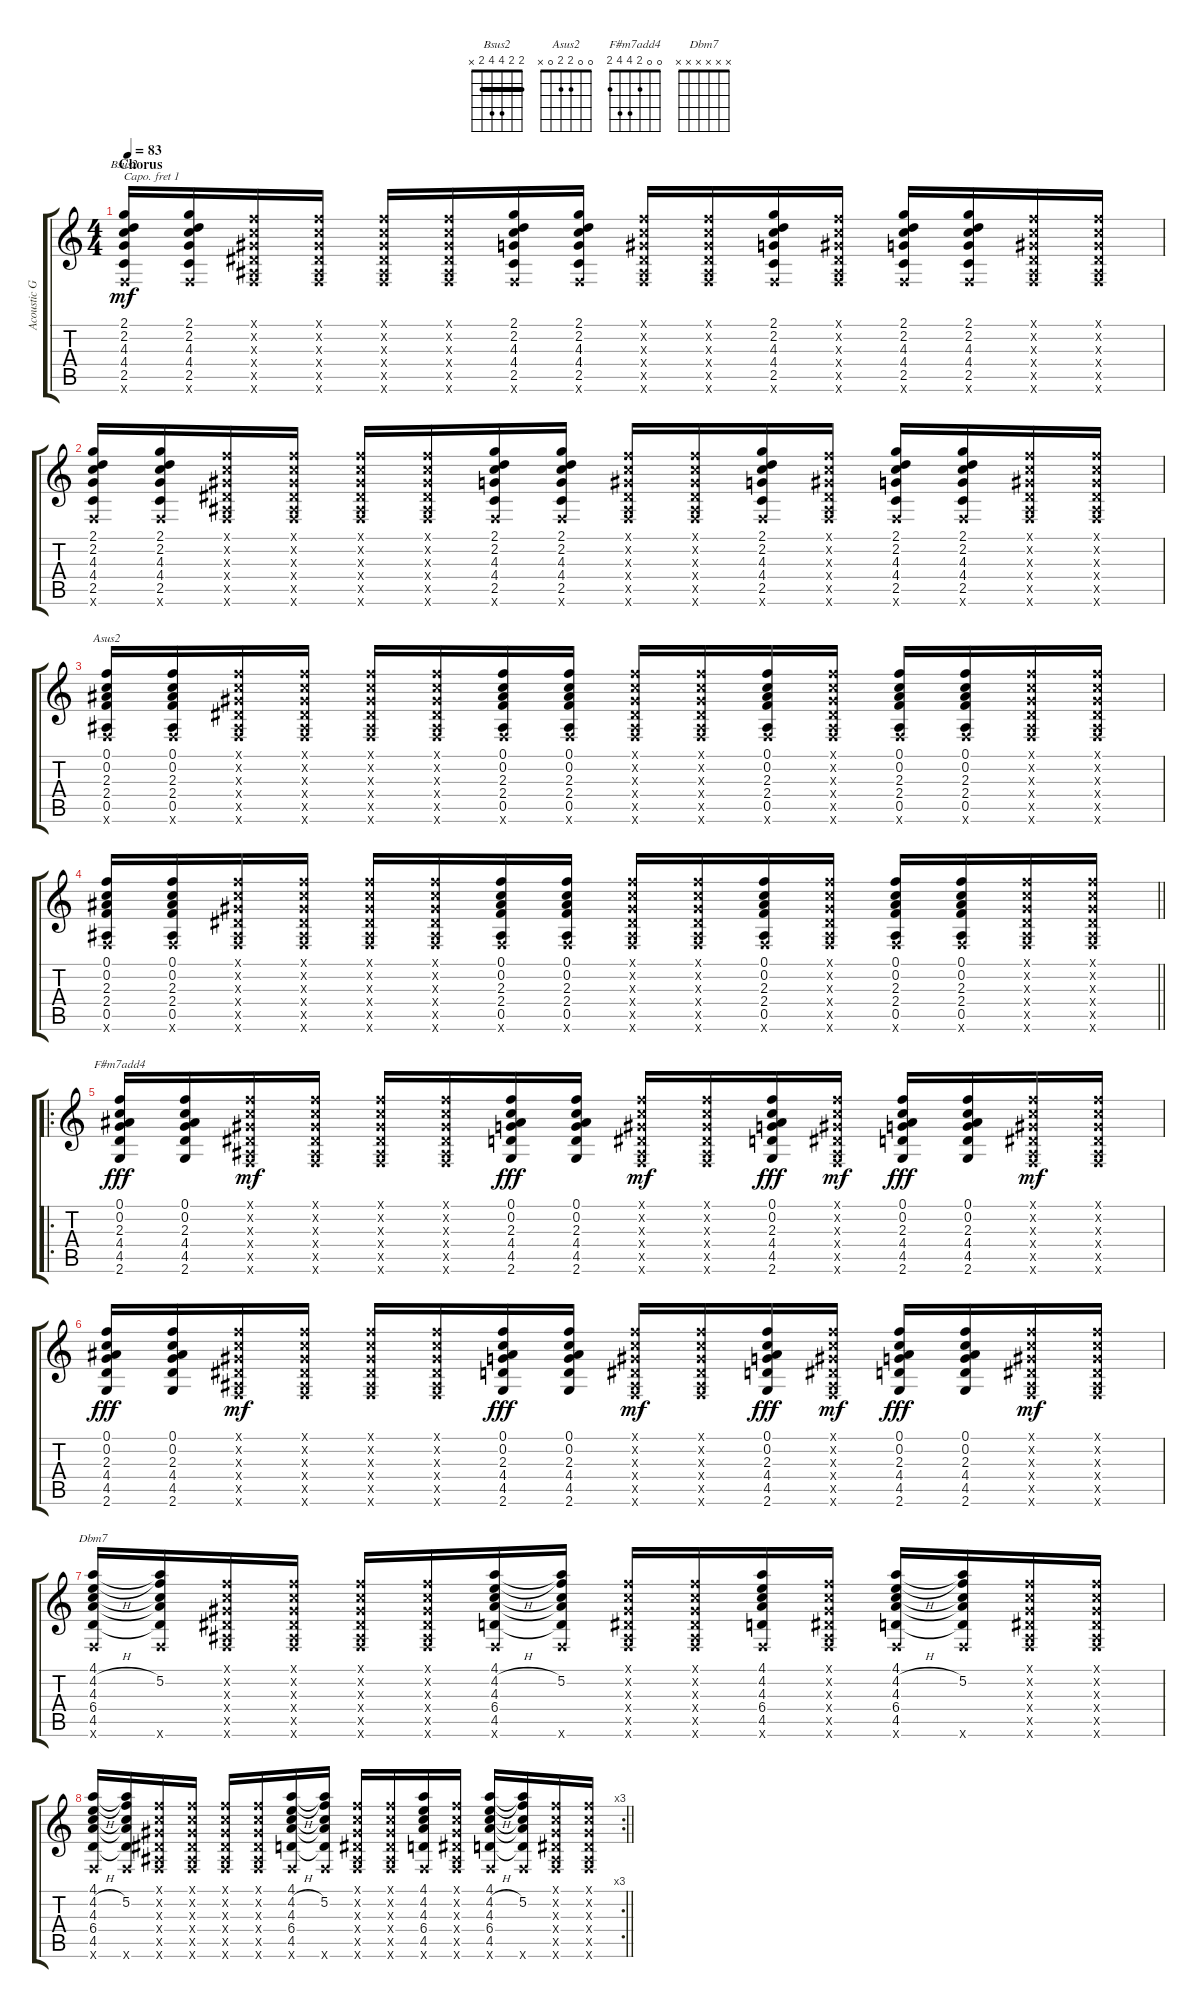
\track ("Acoustic Guitar" "Acoustic G") {instrument acousticguitarsteel}
\staff {score tabs}
\capo 1
\tuning (E4 B3 G3 D3 A2 E2) {hide}
\chord ("Bsus2" 2 2 4 4 2 x) {barre 2}
\chord ("Asus2" 0 0 2 2 0 x)
\chord ("F#m7add4" 0 0 2 4 4 2)
\chord ("Dbm7" x x x x x x)
\ts (4 4)
\section ("" "Chorus")
\tempo 83
\clef g2
\ks c
(2.1 2.2 4.3 4.4 2.5 0.6{x}).16{ch "Bsus2" dy mf} (2.1 2.2 4.3 4.4 2.5 0.6{x}).16 (0.1{x} 0.2{x} 0.3{x} 0.4{x} 0.5{x} 0.6{x}).16 (0.1{x} 0.2{x} 0.3{x} 0.4{x} 0.5{x} 0.6{x}).16 (0.1{x} 0.2{x} 0.3{x} 0.4{x} 0.5{x} 0.6{x}).16 (0.1{x} 0.2{x} 0.3{x} 0.4{x} 0.5{x} 0.6{x}).16 (2.1 2.2 4.3 4.4 2.5 0.6{x}).16 (2.1 2.2 4.3 4.4 2.5 0.6{x}).16 (0.1{x} 0.2{x} 0.3{x} 0.4{x} 0.5{x} 0.6{x}).16 (0.1{x} 0.2{x} 0.3{x} 0.4{x} 0.5{x} 0.6{x}).16 (2.1 2.2 4.3 4.4 2.5 0.6{x}).16 (0.1{x} 0.2{x} 0.3{x} 0.4{x} 0.5{x} 0.6{x}).16 (2.1 2.2 4.3 4.4 2.5 0.6{x}).16 (2.1 2.2 4.3 4.4 2.5 0.6{x}).16 (0.1{x} 0.2{x} 0.3{x} 0.4{x} 0.5{x} 0.6{x}).16 (0.1{x} 0.2{x} 0.3{x} 0.4{x} 0.5{x} 0.6{x}).16 |
(2.1 2.2 4.3 4.4 2.5 0.6{x}).16 (2.1 2.2 4.3 4.4 2.5 0.6{x}).16 (0.1{x} 0.2{x} 0.3{x} 0.4{x} 0.5{x} 0.6{x}).16 (0.1{x} 0.2{x} 0.3{x} 0.4{x} 0.5{x} 0.6{x}).16 (0.1{x} 0.2{x} 0.3{x} 0.4{x} 0.5{x} 0.6{x}).16 (0.1{x} 0.2{x} 0.3{x} 0.4{x} 0.5{x} 0.6{x}).16 (2.1 2.2 4.3 4.4 2.5 0.6{x}).16 (2.1 2.2 4.3 4.4 2.5 0.6{x}).16 (0.1{x} 0.2{x} 0.3{x} 0.4{x} 0.5{x} 0.6{x}).16 (0.1{x} 0.2{x} 0.3{x} 0.4{x} 0.5{x} 0.6{x}).16 (2.1 2.2 4.3 4.4 2.5 0.6{x}).16 (0.1{x} 0.2{x} 0.3{x} 0.4{x} 0.5{x} 0.6{x}).16 (2.1 2.2 4.3 4.4 2.5 0.6{x}).16 (2.1 2.2 4.3 4.4 2.5 0.6{x}).16 (0.1{x} 0.2{x} 0.3{x} 0.4{x} 0.5{x} 0.6{x}).16 (0.1{x} 0.2{x} 0.3{x} 0.4{x} 0.5{x} 0.6{x}).16 |
(0.1 0.2 2.3 2.4 0.5 0.6{x}).16{ch "Asus2"} (0.1 0.2 2.3 2.4 0.5 0.6{x}).16 (0.1{x} 0.2{x} 0.3{x} 0.4{x} 0.5{x} 0.6{x}).16 (0.1{x} 0.2{x} 0.3{x} 0.4{x} 0.5{x} 0.6{x}).16 (0.1{x} 0.2{x} 0.3{x} 0.4{x} 0.5{x} 0.6{x}).16 (0.1{x} 0.2{x} 0.3{x} 0.4{x} 0.5{x} 0.6{x}).16 (0.1 0.2 2.3 2.4 0.5 0.6{x}).16 (0.1 0.2 2.3 2.4 0.5 0.6{x}).16 (0.1{x} 0.2{x} 0.3{x} 0.4{x} 0.5{x} 0.6{x}).16 (0.1{x} 0.2{x} 0.3{x} 0.4{x} 0.5{x} 0.6{x}).16 (0.1 0.2 2.3 2.4 0.5 0.6{x}).16 (0.1{x} 0.2{x} 0.3{x} 0.4{x} 0.5{x} 0.6{x}).16 (0.1 0.2 2.3 2.4 0.5 0.6{x}).16 (0.1 0.2 2.3 2.4 0.5 0.6{x}).16 (0.1{x} 0.2{x} 0.3{x} 0.4{x} 0.5{x} 0.6{x}).16 (0.1{x} 0.2{x} 0.3{x} 0.4{x} 0.5{x} 0.6{x}).16 |
\barLineRight lightlight
(0.1 0.2 2.3 2.4 0.5 0.6{x}).16 (0.1 0.2 2.3 2.4 0.5 0.6{x}).16 (0.1{x} 0.2{x} 0.3{x} 0.4{x} 0.5{x} 0.6{x}).16 (0.1{x} 0.2{x} 0.3{x} 0.4{x} 0.5{x} 0.6{x}).16 (0.1{x} 0.2{x} 0.3{x} 0.4{x} 0.5{x} 0.6{x}).16 (0.1{x} 0.2{x} 0.3{x} 0.4{x} 0.5{x} 0.6{x}).16 (0.1 0.2 2.3 2.4 0.5 0.6{x}).16 (0.1 0.2 2.3 2.4 0.5 0.6{x}).16 (0.1{x} 0.2{x} 0.3{x} 0.4{x} 0.5{x} 0.6{x}).16 (0.1{x} 0.2{x} 0.3{x} 0.4{x} 0.5{x} 0.6{x}).16 (0.1 0.2 2.3 2.4 0.5 0.6{x}).16 (0.1{x} 0.2{x} 0.3{x} 0.4{x} 0.5{x} 0.6{x}).16 (0.1 0.2 2.3 2.4 0.5 0.6{x}).16 (0.1 0.2 2.3 2.4 0.5 0.6{x}).16 (0.1{x} 0.2{x} 0.3{x} 0.4{x} 0.5{x} 0.6{x}).16 (0.1{x} 0.2{x} 0.3{x} 0.4{x} 0.5{x} 0.6{x}).16 |
\ro
(0.1 0.2 2.3 4.4 4.5 2.6).16{ch "F#m7add4" dy fff} (0.1 0.2 2.3 4.4 4.5 2.6).16 (0.1{x} 0.2{x} 0.3{x} 0.4{x} 0.5{x} 0.6{x}).16{dy mf} (0.1{x} 0.2{x} 0.3{x} 0.4{x} 0.5{x} 0.6{x}).16 (0.1{x} 0.2{x} 0.3{x} 0.4{x} 0.5{x} 0.6{x}).16 (0.1{x} 0.2{x} 0.3{x} 0.4{x} 0.5{x} 0.6{x}).16 (0.1 0.2 2.3 4.4 4.5 2.6).16{dy fff} (0.1 0.2 2.3 4.4 4.5 2.6).16 (0.1{x} 0.2{x} 0.3{x} 0.4{x} 0.5{x} 0.6{x}).16{dy mf} (0.1{x} 0.2{x} 0.3{x} 0.4{x} 0.5{x} 0.6{x}).16 (0.1 0.2 2.3 4.4 4.5 2.6).16{dy fff} (0.1{x} 0.2{x} 0.3{x} 0.4{x} 0.5{x} 0.6{x}).16{dy mf} (0.1 0.2 2.3 4.4 4.5 2.6).16{dy fff} (0.1 0.2 2.3 4.4 4.5 2.6).16 (0.1{x} 0.2{x} 0.3{x} 0.4{x} 0.5{x} 0.6{x}).16{dy mf} (0.1{x} 0.2{x} 0.3{x} 0.4{x} 0.5{x} 0.6{x}).16 |
(0.1 0.2 2.3 4.4 4.5 2.6).16{dy fff} (0.1 0.2 2.3 4.4 4.5 2.6).16 (0.1{x} 0.2{x} 0.3{x} 0.4{x} 0.5{x} 0.6{x}).16{dy mf} (0.1{x} 0.2{x} 0.3{x} 0.4{x} 0.5{x} 0.6{x}).16 (0.1{x} 0.2{x} 0.3{x} 0.4{x} 0.5{x} 0.6{x}).16 (0.1{x} 0.2{x} 0.3{x} 0.4{x} 0.5{x} 0.6{x}).16 (0.1 0.2 2.3 4.4 4.5 2.6).16{dy fff} (0.1 0.2 2.3 4.4 4.5 2.6).16 (0.1{x} 0.2{x} 0.3{x} 0.4{x} 0.5{x} 0.6{x}).16{dy mf} (0.1{x} 0.2{x} 0.3{x} 0.4{x} 0.5{x} 0.6{x}).16 (0.1 0.2 2.3 4.4 4.5 2.6).16{dy fff} (0.1{x} 0.2{x} 0.3{x} 0.4{x} 0.5{x} 0.6{x}).16{dy mf} (0.1 0.2 2.3 4.4 4.5 2.6).16{dy fff} (0.1 0.2 2.3 4.4 4.5 2.6).16 (0.1{x} 0.2{x} 0.3{x} 0.4{x} 0.5{x} 0.6{x}).16{dy mf} (0.1{x} 0.2{x} 0.3{x} 0.4{x} 0.5{x} 0.6{x}).16 |
(4.1 4.2{h} 4.3 6.4 4.5 0.6{x}).16{ch "Dbm7"} (4.1{t} 5.2 4.3{t} 6.4{t} 4.5{t} 0.6{x}).16 (0.1{x} 0.2{x} 0.3{x} 0.4{x} 0.5{x} 0.6{x}).16 (0.1{x} 0.2{x} 0.3{x} 0.4{x} 0.5{x} 0.6{x}).16 (0.1{x} 0.2{x} 0.3{x} 0.4{x} 0.5{x} 0.6{x}).16 (0.1{x} 0.2{x} 0.3{x} 0.4{x} 0.5{x} 0.6{x}).16 (4.1 4.2{h} 4.3 6.4 4.5 0.6{x}).16 (4.1{t} 5.2 4.3{t} 6.4{t} 4.5{t} 0.6{x}).16 (0.1{x} 0.2{x} 0.3{x} 0.4{x} 0.5{x} 0.6{x}).16 (0.1{x} 0.2{x} 0.3{x} 0.4{x} 0.5{x} 0.6{x}).16 (4.1 4.2 4.3 6.4 4.5 0.6{x}).16 (0.1{x} 0.2{x} 0.3{x} 0.4{x} 0.5{x} 0.6{x}).16 (4.1 4.2{h} 4.3 6.4 4.5 0.6{x}).16 (4.1{t} 5.2 4.3{t} 6.4{t} 4.5{t} 0.6{x}).16 (0.1{x} 0.2{x} 0.3{x} 0.4{x} 0.5{x} 0.6{x}).16 (0.1{x} 0.2{x} 0.3{x} 0.4{x} 0.5{x} 0.6{x}).16 |
\rc 3
\barLineRight lightlight
(4.1 4.2{h} 4.3 6.4 4.5 0.6{x}).16 (4.1{t} 5.2 4.3{t} 6.4{t} 4.5{t} 0.6{x}).16 (0.1{x} 0.2{x} 0.3{x} 0.4{x} 0.5{x} 0.6{x}).16 (0.1{x} 0.2{x} 0.3{x} 0.4{x} 0.5{x} 0.6{x}).16 (0.1{x} 0.2{x} 0.3{x} 0.4{x} 0.5{x} 0.6{x}).16 (0.1{x} 0.2{x} 0.3{x} 0.4{x} 0.5{x} 0.6{x}).16 (4.1 4.2{h} 4.3 6.4 4.5 0.6{x}).16 (4.1{t} 5.2 4.3{t} 6.4{t} 4.5{t} 0.6{x}).16 (0.1{x} 0.2{x} 0.3{x} 0.4{x} 0.5{x} 0.6{x}).16 (0.1{x} 0.2{x} 0.3{x} 0.4{x} 0.5{x} 0.6{x}).16 (4.1 4.2 4.3 6.4 4.5 0.6{x}).16 (0.1{x} 0.2{x} 0.3{x} 0.4{x} 0.5{x} 0.6{x}).16 (4.1 4.2{h} 4.3 6.4 4.5 0.6{x}).16 (4.1{t} 5.2 4.3{t} 6.4{t} 4.5{t} 0.6{x}).16 (0.1{x} 0.2{x} 0.3{x} 0.4{x} 0.5{x} 0.6{x}).16 (0.1{x} 0.2{x} 0.3{x} 0.4{x} 0.5{x} 0.6{x}).16
